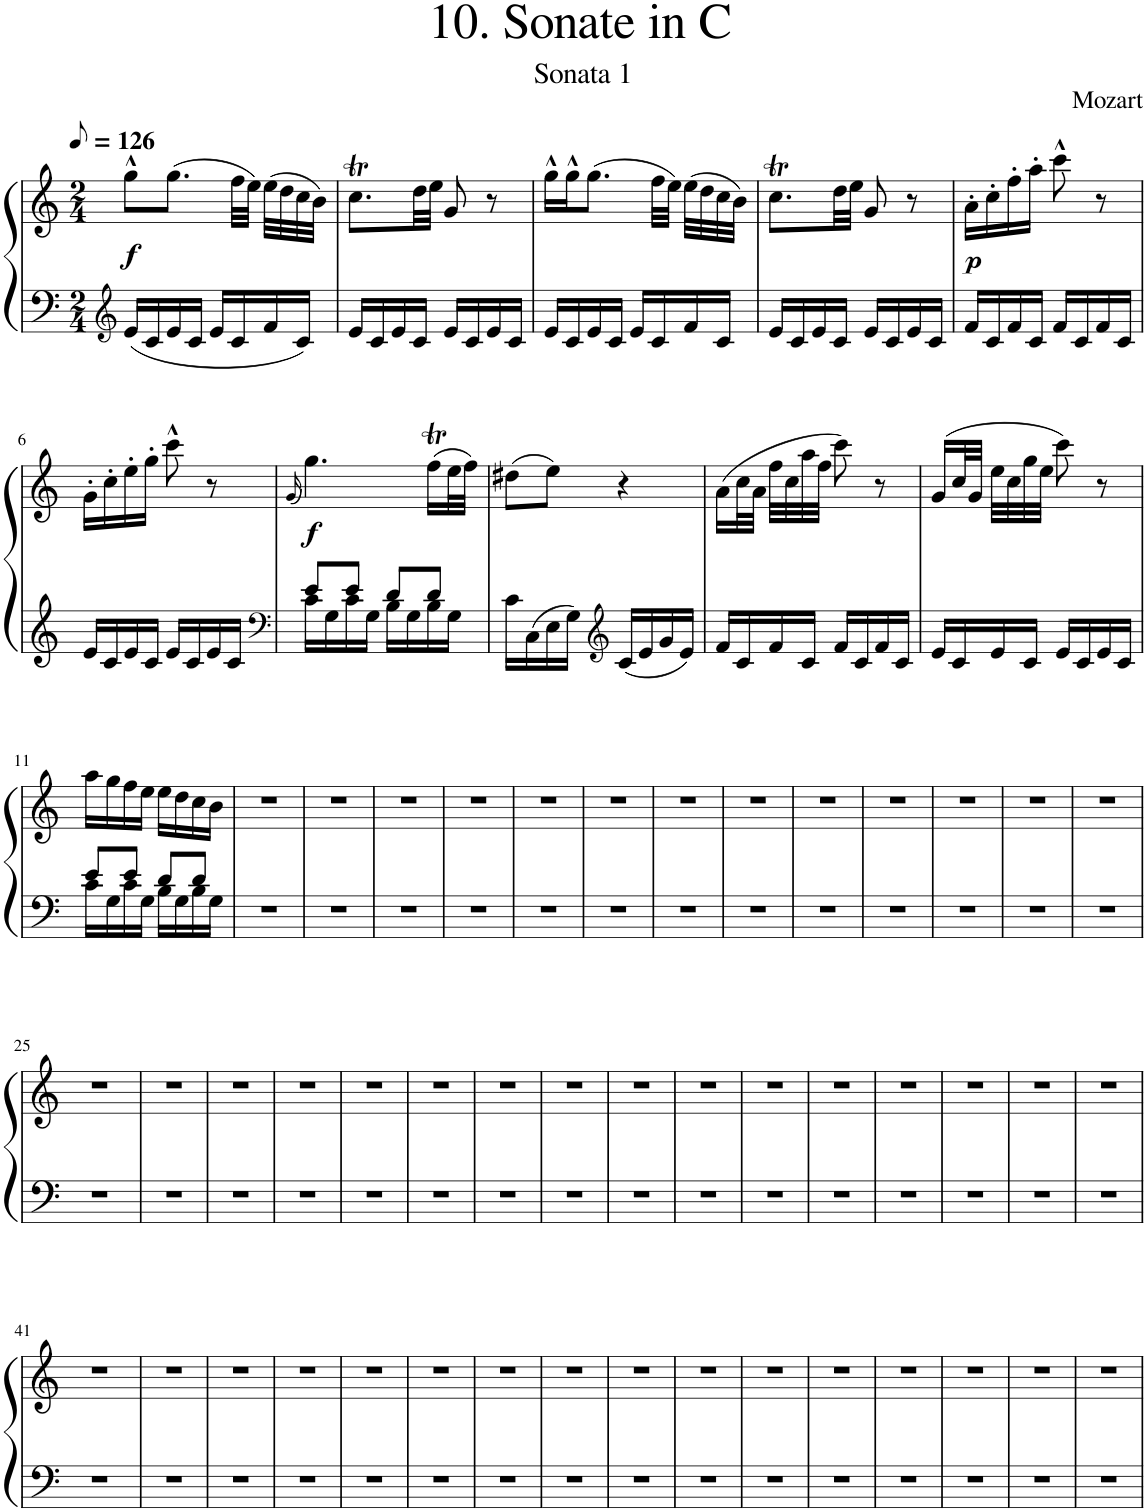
**kern	**kern	**dynam
*part1	*part1	*part1
*staff2	*staff1	*staff1/2
*I"Piano	*	*
*I'Pno.	*	*
*clefG2	*clefG2	*
*k[]	*k[]	*
*M2/4	*M2/4	*
*MM63	*MM63	*
=1	=1	=1
!	!	!LO:DY:b
16e/LL	8gg^^\L	f
16c/	.	.
16e/	(8.gg\J	.
16c/JJ	.	.
16e/LL	.	.
16c/	32ff\LLL	.
.	32ee\JJJ)	.
16f/	(32ee\LLL	.
.	32dd\	.
16c/JJ	32cc\	.
.	32b\JJJ)	.
=2	=2	=2
16e/LL	8.ccT\L	.
16c/	.	.
16e/	.	.
16c/JJ	32dd\LL	.
.	32ee\JJJ	.
16e/LL	8g/	.
16c/	.	.
16e/	8r	.
16c/JJ	.	.
=3	=3	=3
16e/LL	16gg^^\LL	.
16c/	16gg^^\J	.
16e/	(8.gg\J	.
16c/JJ	.	.
16e/LL	.	.
16c/	32ff\LLL	.
.	32ee\JJJ)	.
16f/	(32ee\LLL	.
.	32dd\	.
16c/JJ	32cc\	.
.	32b\JJJ)	.
=4	=4	=4
16e/LL	8.ccT\L	.
16c/	.	.
16e/	.	.
16c/JJ	32dd\LL	.
.	32ee\JJJ	.
16e/LL	8g/	.
16c/	.	.
16e/	8r	.
16c/JJ	.	.
=5	=5	=5
!	!	!LO:DY:b
16f/LL	16a'\LL	p
16c/	16cc'\	.
16f/	16ff'\	.
16c/JJ	16aa'\JJ	.
16f/LL	8ccc^^\	.
16c/	.	.
16f/	8r	.
16c/JJ	.	.
!!LO:LB:g=z
=6	=6	=6
16e/LL	16g'\LL	.
16c/	16cc'\	.
16e/	16ee'\	.
16c/JJ	16gg'\JJ	.
16e/LL	8ccc^^\	.
16c/	.	.
16e/	8r	.
16c/JJ	.	.
=7	=7	=7
*clefF4	*	*
.	(16qg/	.
*^	*	*
!	!	!	!LO:DY:b
8e/L	16c\LL	4.gg\)	f
.	16G\	.	.
8e/J	16c\	.	.
.	16G\JJ	.	.
8d/L	16B\LL	.	.
.	16G\	.	.
8d/J	16B\	(16ffT\LL	.
.	16G\JJ	32ee\L	.
.	.	32ff\JJJ)	.
*v	*v	*	*
=8	=8	=8
16c\LL	(8dd#X\L	.
16C\	.	.
16E\	8ee\J)	.
16G\JJ	.	.
*clefG2	*	*
16c/LL	4r	.
16e/	.	.
16g/	.	.
16e/JJ	.	.
=9	=9	=9
16f/LL	(16a\LL	.
16c/	32cc\L	.
.	32a\JJJ	.
16f/	32ff\LLL	.
.	32cc\	.
16c/JJ	32aa\	.
.	32ff\JJJ	.
16f/LL	8ccc\)	.
16c/	.	.
16f/	8r	.
16c/JJ	.	.
=10	=10	=10
16e/LL	(16g/LL	.
16c/	32cc/L	.
.	32g/JJJ	.
16e/	32ee\LLL	.
.	32cc\	.
16c/JJ	32gg\	.
.	32ee\JJJ	.
16e/LL	8ccc\)	.
16c/	.	.
16e/	8r	.
16c/JJ	.	.
!!LO:LB:g=z
=11	=11	=11
*^	*	*
8e/L	16c\LL	16aa\LL	.
.	16G\	16gg\	.
8e/J	16c\	16ff\	.
.	16G\JJ	16ee\JJ	.
8d/L	16B\LL	16ee\LL	.
.	16G\	16dd\	.
8d/J	16B\	16cc\	.
.	16G\JJ	16b\JJ	.
*v	*v	*	*
=12	=12	=12
2r	2r	.
=13	=13	=13
2r	2r	.
=14	=14	=14
2r	2r	.
=15	=15	=15
2r	2r	.
=16	=16	=16
2r	2r	.
=17	=17	=17
2r	2r	.
=18	=18	=18
2r	2r	.
=19	=19	=19
2r	2r	.
=20	=20	=20
2r	2r	.
=21	=21	=21
2r	2r	.
=22	=22	=22
2r	2r	.
=23	=23	=23
2r	2r	.
=24	=24	=24
2r	2r	.
!!LO:LB:g=z
=25	=25	=25
2r	2r	.
=26	=26	=26
2r	2r	.
=27	=27	=27
2r	2r	.
=28	=28	=28
2r	2r	.
=29	=29	=29
2r	2r	.
=30	=30	=30
2r	2r	.
=31	=31	=31
2r	2r	.
=32	=32	=32
2r	2r	.
=33	=33	=33
2r	2r	.
=34	=34	=34
2r	2r	.
=35	=35	=35
2r	2r	.
=36	=36	=36
2r	2r	.
=37	=37	=37
2r	2r	.
=38	=38	=38
2r	2r	.
=39	=39	=39
2r	2r	.
=40	=40	=40
2r	2r	.
!!LO:LB:g=z
=41	=41	=41
2r	2r	.
=42	=42	=42
2r	2r	.
=43	=43	=43
2r	2r	.
=44	=44	=44
2r	2r	.
=45	=45	=45
2r	2r	.
=46	=46	=46
2r	2r	.
=47	=47	=47
2r	2r	.
=48	=48	=48
2r	2r	.
=49	=49	=49
2r	2r	.
=50	=50	=50
2r	2r	.
=51	=51	=51
2r	2r	.
=52	=52	=52
2r	2r	.
=53	=53	=53
2r	2r	.
=54	=54	=54
2r	2r	.
=55	=55	=55
2r	2r	.
=56	=56	=56
2r	2r	.
=	=	=
*-	*-	*-
